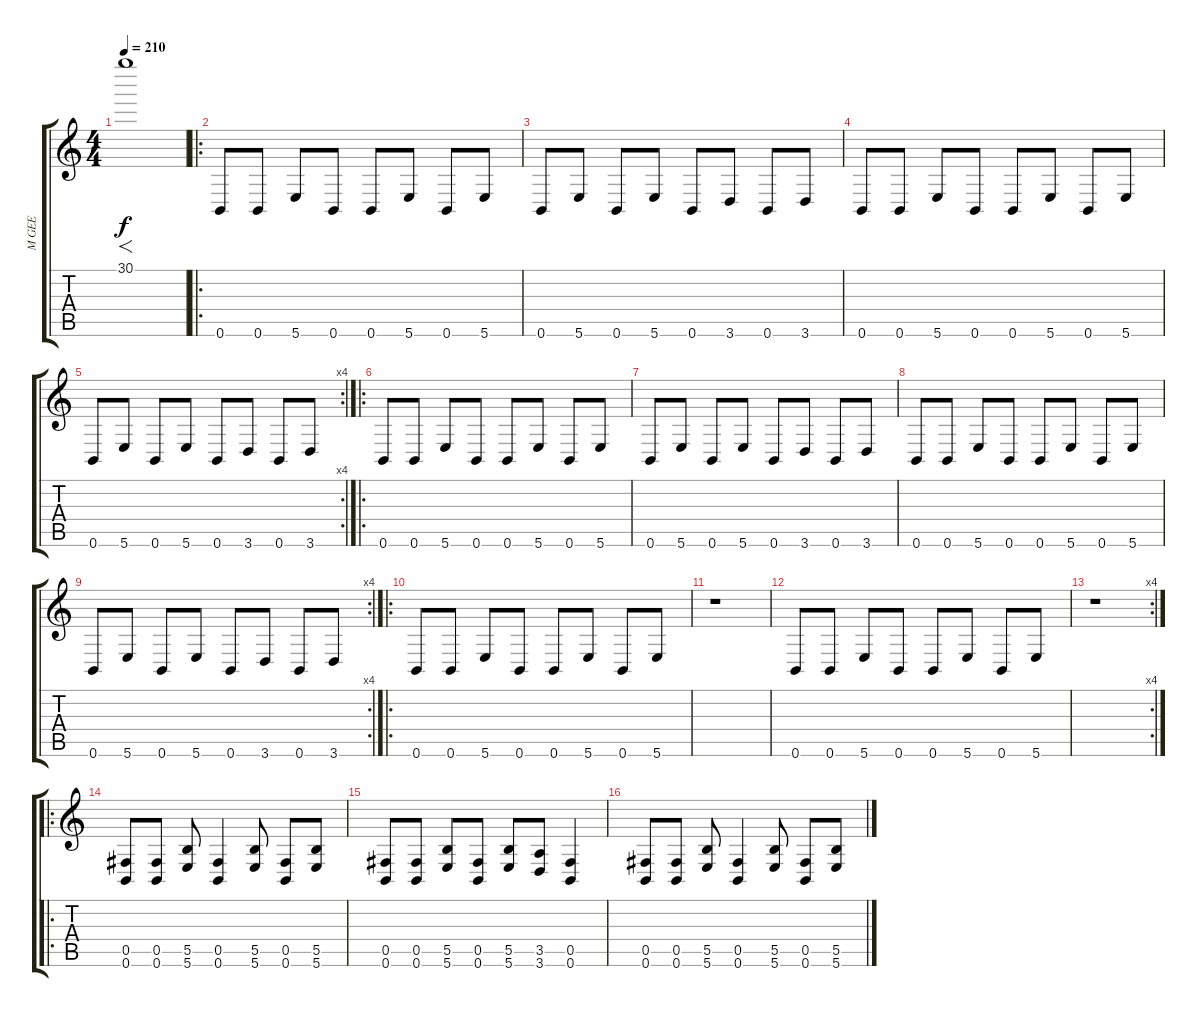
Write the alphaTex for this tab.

\track ("M GEE" "M GEE") {instrument distortionguitar}
\staff {score tabs}
\tuning (Db4 Ab3 E3 B2 Gb2 B1) {hide}
\ts (4 4)
\tempo 210
\clef g2
\ks c
30.1.1{f dy f instrument distortionguitar} |
\ro
0.6.8 0.6.8 5.6.8 0.6.8 0.6.8 5.6.8 0.6.8 5.6.8 |
0.6.8 5.6.8 0.6.8 5.6.8 0.6.8 3.6.8 0.6.8 3.6.8 |
0.6.8 0.6.8 5.6.8 0.6.8 0.6.8 5.6.8 0.6.8 5.6.8 |
\rc 4
0.6.8 5.6.8 0.6.8 5.6.8 0.6.8 3.6.8 0.6.8 3.6.8 |
\ro
0.6.8 0.6.8 5.6.8 0.6.8 0.6.8 5.6.8 0.6.8 5.6.8 |
0.6.8 5.6.8 0.6.8 5.6.8 0.6.8 3.6.8 0.6.8 3.6.8 |
0.6.8 0.6.8 5.6.8 0.6.8 0.6.8 5.6.8 0.6.8 5.6.8 |
\rc 4
0.6.8 5.6.8 0.6.8 5.6.8 0.6.8 3.6.8 0.6.8 3.6.8 |
\ro
0.6.8 0.6.8 5.6.8 0.6.8 0.6.8 5.6.8 0.6.8 5.6.8 |
r.1 |
0.6.8 0.6.8 5.6.8 0.6.8 0.6.8 5.6.8 0.6.8 5.6.8 |
\rc 4
r.1 |
\ro
(0.5 0.6).8 (0.5 0.6).8 (5.5 5.6).8 (0.5 0.6).4 (5.5 5.6).8 (0.5 0.6).8 (5.5 5.6).8 |
(0.5 0.6).8 (0.5 0.6).8 (5.5 5.6).8 (0.5 0.6).8 (5.5 5.6).8 (3.5 3.6).8 (0.5 0.6).4 |
(0.5 0.6).8 (0.5 0.6).8 (5.5 5.6).8 (0.5 0.6).4 (5.5 5.6).8 (0.5 0.6).8 (5.5 5.6).8
